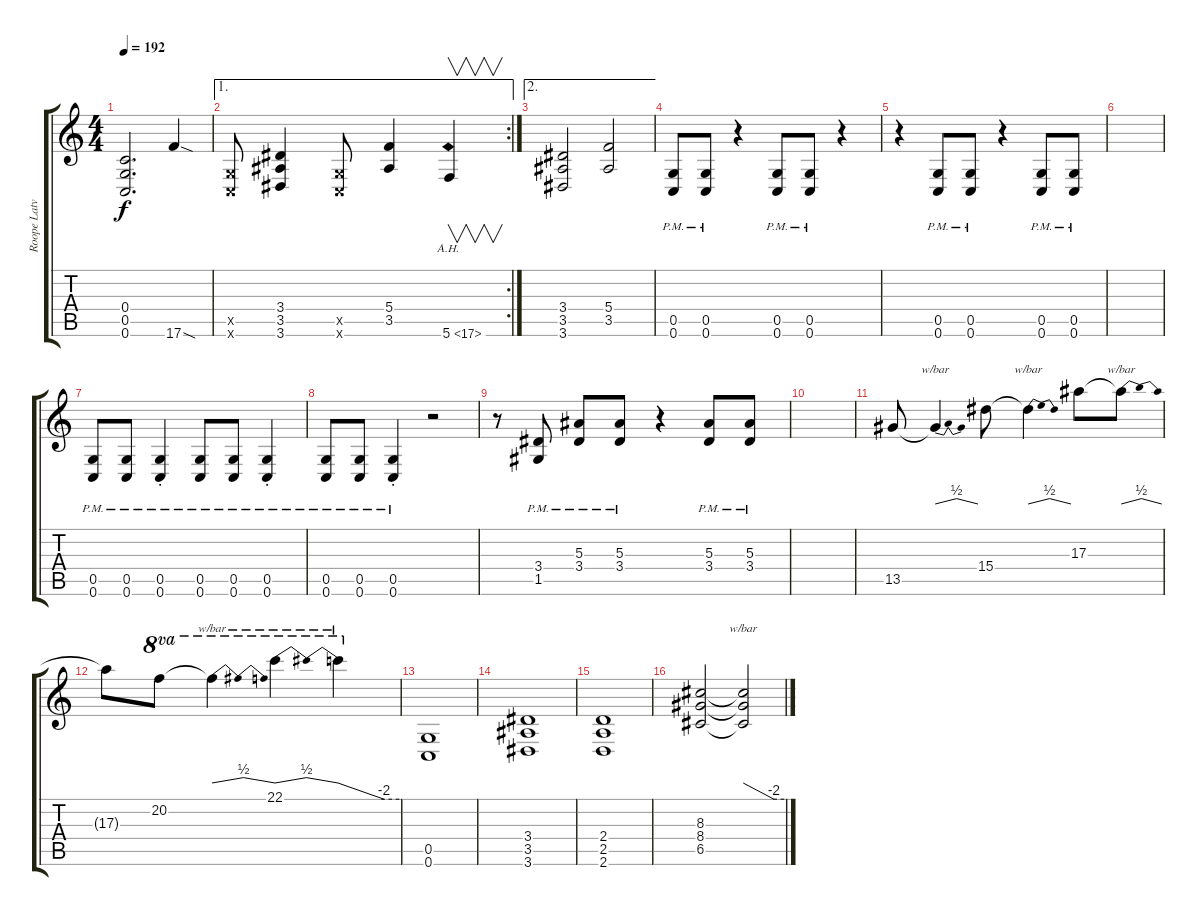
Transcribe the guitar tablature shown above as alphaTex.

\track ("Roope Latvala" "Roope Latv") {instrument distortionguitar}
\staff {score tabs}
\tuning (D4 A3 F3 C3 G2 C2) {hide}
\ts (4 4)
\tempo 192
\clef g2
\ks c
(0.4 0.5 0.6).2{d dy f} 17.6{sod}.4 |
\ae 1
\rc 2
(0.5{x} 0.6{x}).8 (3.4 3.5 3.6).4 (0.5{x} 0.6{x}).8 (5.4 3.5).4 5.6{ah 12}.4{v} |
\ae 2
(3.4 3.5 3.6).2 (5.4 3.5).2 |
(0.5{pm} 0.6{pm}).8 (0.5{pm} 0.6{pm}).8 r.4 (0.5{pm} 0.6{pm}).8 (0.5{pm} 0.6{pm}).8 r.4 |
r.4 (0.5{pm} 0.6{pm}).8 (0.5{pm} 0.6{pm}).8 r.4 (0.5{pm} 0.6{pm}).8 (0.5{pm} 0.6{pm}).8 |
|
(0.5{pm} 0.6{pm}).8 (0.5{pm} 0.6{pm}).8 (0.5{pm st} 0.6{pm st}).4 (0.5{pm} 0.6{pm}).8 (0.5{pm} 0.6{pm}).8 (0.5{pm st} 0.6{pm st}).4 |
(0.5{pm} 0.6{pm}).8 (0.5{pm} 0.6{pm}).8 (0.5{pm st} 0.6{pm st}).4 r.2 |
r.8 (3.4{pm} 1.5{pm}).8 (5.3{pm} 3.4{pm}).8 (5.3{pm} 3.4{pm}).8 r.4 (5.3{pm} 3.4{pm}).8 (5.3{pm} 3.4{pm}).8 |
|
13.5.8 13.5{t}.4{tbe (dip default 0 0 30 2 60 0)} 15.4.8 15.4{t}.4{tbe (dip default 0 0 30 2 60 0)} 17.3.8 17.3{t}.8{tbe (dip default 0 0 30 2 60 0)} |
17.3{t}.8 20.2.8{ot 8va} 20.2{t}.4{tbe (dip default 0 0 30 2 60 0) ot 8va} 22.1.4{tbe (dip default 0 0 30 2 60 0) ot 8va} 22.1{t}.4{tbe (custom default 0 0 45 -8 60 -8) ot 8va} |
(0.5 0.6).1 |
(3.4 3.5 3.6).1 |
(2.4 2.5 2.6).1 |
(8.3 8.4 6.5).2 (8.3{t} 8.4{t} 6.5{t}).2{tbe (custom default 0 0 45 -8 60 -8)}
